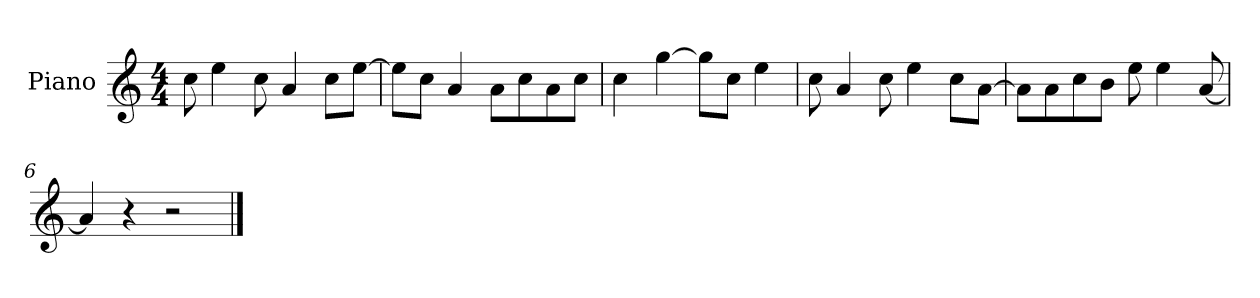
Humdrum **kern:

**kern
*part1
*staff1
*I"Piano
*I'P-no
*clefG2
*k[]
*M4/4
*MM90
=1
8cc\
4ee\
8cc\
4a/
8cc\L
[8ee\J
=2
8ee\L]
8cc\J
4a/
8a\L
8cc\
8a\
8cc\J
=3
4cc\
[4gg\
8gg\L]
8cc\J
4ee\
=4
8cc\
4a/
8cc\
4ee\
8cc\L
[8a\J
=5
8a\L]
8a\
8cc\
8b\J
8ee\
4ee\
[8a/
=6
4a/]
4r
2r
==
*-
